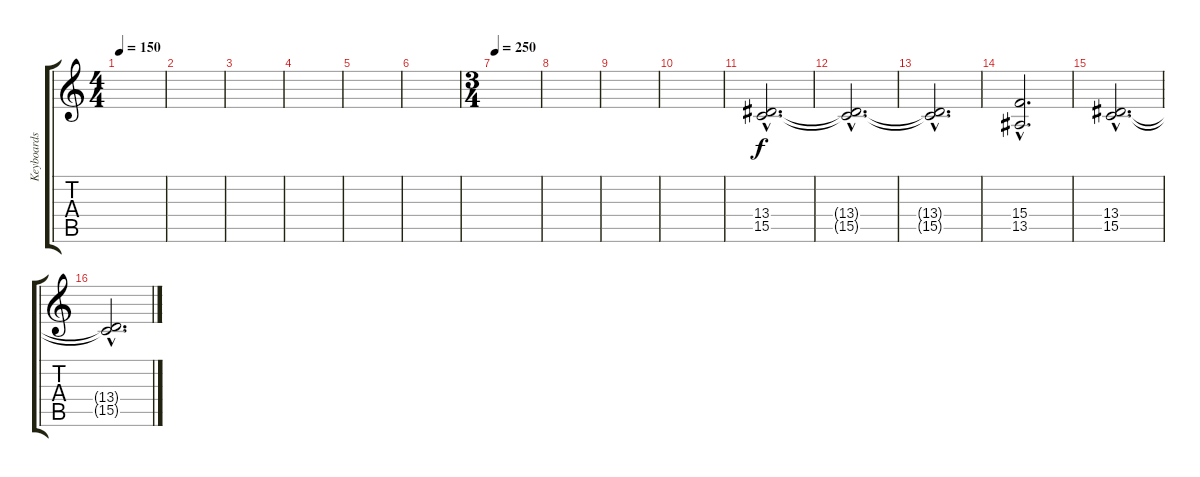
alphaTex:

\track ("Keyboards 1" "Keyboards ") {instrument stringensemble1}
\staff {score tabs}
\tuning (E4 B3 G3 D3 A2 E2) {hide}
\ts (4 4)
\tempo 150
\clef g2
\ks c
|
|
|
|
|
|
\ts (3 4)
\tempo 250
|
|
|
|
(13.4{hac} 15.5{hac}).2{d instrument stringensemble1} |
(13.4{hac t} 15.5{hac t}).2{d} |
(13.4{hac t} 15.5{hac t}).2{d} |
(15.4{hac} 13.5{hac}).2{d} |
(13.4{hac} 15.5{hac}).2{d} |
(13.4{hac t} 15.5{hac t}).2{d}
